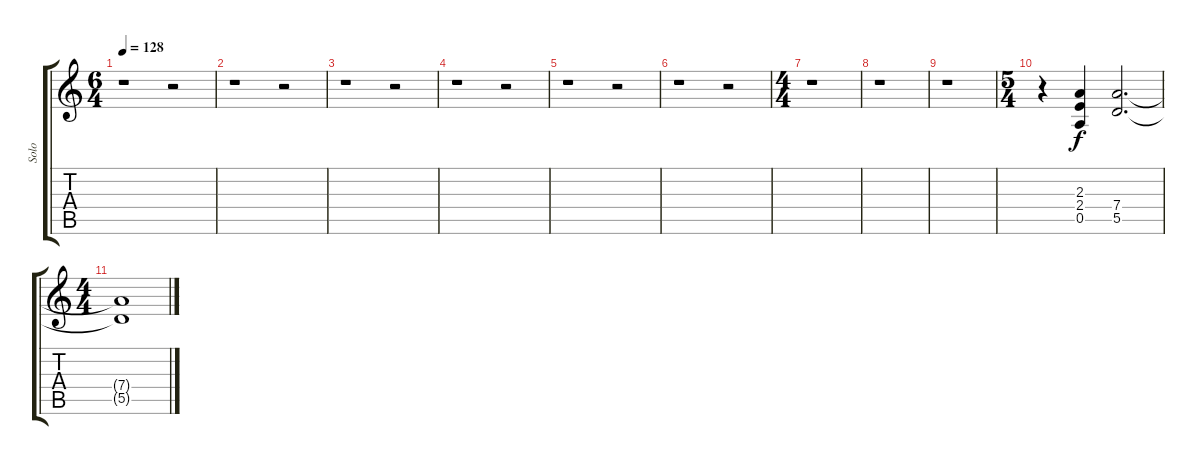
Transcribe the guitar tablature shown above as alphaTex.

\track ("Solo" "Solo") {instrument distortionguitar}
\staff {score tabs}
\tuning (E4 B3 G3 D3 A2 E2) {hide}
\ts (6 4)
\tempo 128
\clef g2
\ks c
r.1{dy f} r.2 |
r.1 r.2 |
r.1 r.2 |
r.1 r.2 |
r.1 r.2 |
r.1 r.2 |
\ts (4 4)
r.1 |
r.1 |
r.1 |
\ts (5 4)
r.4 (2.3 2.4 0.5).4 (7.4 5.5).2{d} |
\ts (4 4)
(7.4{t} 5.5{t}).1
